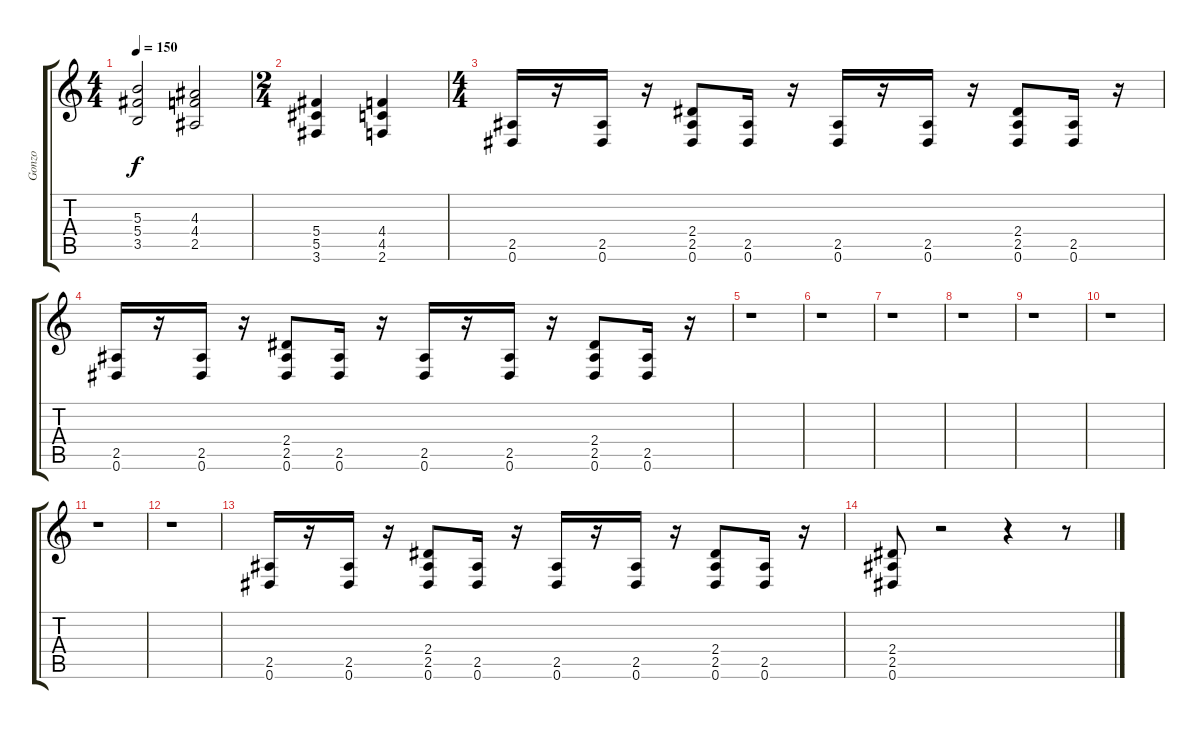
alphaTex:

\track ("Gonzo" "Gonzo") {instrument overdrivenguitar}
\staff {score tabs}
\tuning (Eb4 Bb3 Gb3 Db3 Ab2 Eb2) {hide}
\ts (4 4)
\tempo 150
\clef g2
\ks c
(5.3 5.4 3.5).2{dy f} (4.3 4.4 2.5).2 |
\ts (2 4)
(5.4 5.5 3.6).4 (4.4 4.5 2.6).4 |
\ts (4 4)
(2.5 0.6).16 r.16 (2.5 0.6).16 r.16 (2.4 2.5 0.6).8 (2.5 0.6).16 r.16 (2.5 0.6).16 r.16 (2.5 0.6).16 r.16 (2.4 2.5 0.6).8 (2.5 0.6).16 r.16 |
(2.5 0.6).16 r.16 (2.5 0.6).16 r.16 (2.4 2.5 0.6).8 (2.5 0.6).16 r.16 (2.5 0.6).16 r.16 (2.5 0.6).16 r.16 (2.4 2.5 0.6).8 (2.5 0.6).16 r.16 |
r.1 |
r.1 |
r.1 |
r.1 |
r.1 |
r.1 |
r.1 |
r.1 |
(2.5 0.6).16 r.16 (2.5 0.6).16 r.16 (2.4 2.5 0.6).8 (2.5 0.6).16 r.16 (2.5 0.6).16 r.16 (2.5 0.6).16 r.16 (2.4 2.5 0.6).8 (2.5 0.6).16 r.16 |
(2.4 2.5 0.6).8 r.2 r.4 r.8
